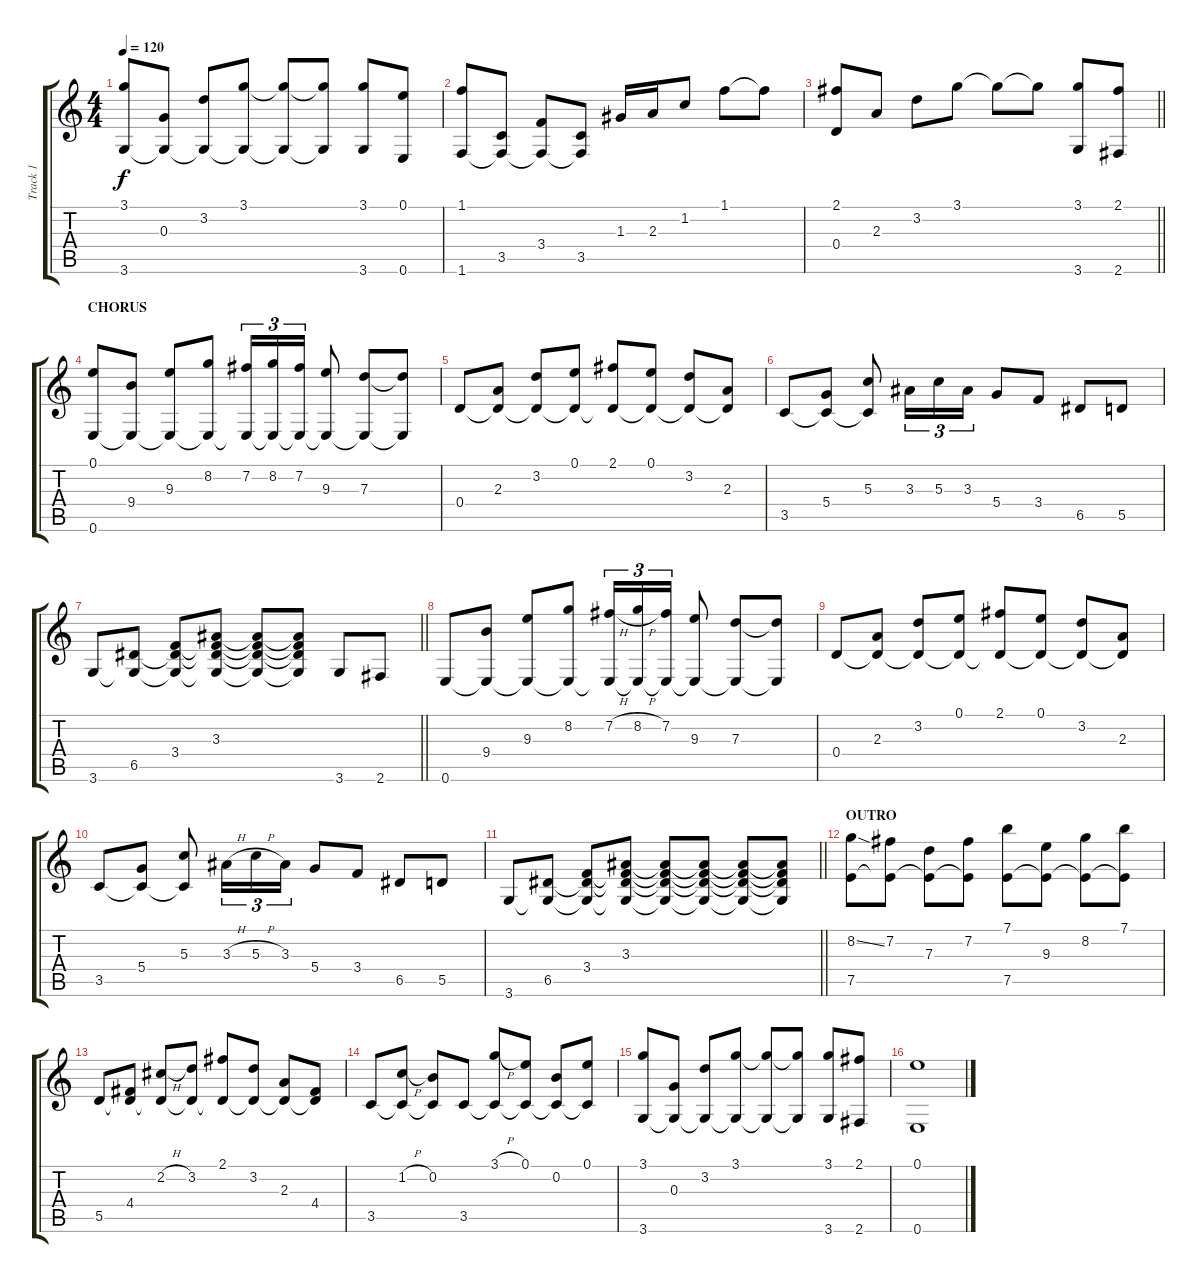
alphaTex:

\track ("Track 1" "Track 1") {instrument acousticguitarsteel}
\staff {score tabs}
\tuning (E4 B3 G3 D3 A2 E2) {hide}
\ts (4 4)
\tempo 120
\clef g2
\ks c
(3.1 3.6).8{dy f} (0.3 3.6{t}).8 (3.2 3.6{t}).8 (3.1 3.6{t}).8 (3.1{t} 3.6{t}).8 (3.1{t} 3.6{t}).8 (3.1 3.6).8 (0.1 0.6).8 |
(1.1 1.6).8 (3.5 1.6{t}).8 (3.4 1.6{t}).8 (3.5 1.6{t}).8 1.3.16 2.3.16 1.2.8 1.1.8 1.1{t}.8 |
\barLineRight lightlight
(2.1 0.4).8 2.3.8 3.2.8 3.1.8 3.1{t}.8 3.1{t}.8 (3.1 3.6).8 (2.1 2.6).8 |
\section ("" "CHORUS")
(0.1 0.6).8 (9.4 0.6{t}).8 (9.3 0.6{t}).8 (8.2 0.6{t}).8 (7.2 0.6{t}).16{tu (3 2)} (8.2 0.6{t}).16{tu (3 2)} (7.2 0.6{t}).16{tu (3 2)} (9.3 0.6{t}).8 (7.3 0.6{t}).8 (7.3{t} 0.6{t}).8 |
0.4.8 (2.3 0.4{t}).8 (3.2 0.4{t}).8 (0.1 0.4{t}).8 (2.1 0.4{t}).8 (0.1 0.4{t}).8 (3.2 0.4{t}).8 (2.3 0.4{t}).8 |
3.5.8 (5.4 3.5{t}).8 (5.3 3.5{t}).8 3.3.16{tu (3 2)} 5.3.16{tu (3 2)} 3.3.16{tu (3 2)} 5.4.8 3.4.8 6.5.8 5.5.8 |
\barLineRight lightlight
3.6.8 (6.5 3.6{t}).8 (3.4 6.5{t} 3.6{t}).8 (3.3 3.4{t} 6.5{t} 3.6{t}).8 (3.3{t} 3.4{t} 6.5{t} 3.6{t}).8 (3.3{t} 3.4{t} 6.5{t} 3.6{t}).8 3.6.8 2.6.8 |
0.6.8 (9.4 0.6{t}).8 (9.3 0.6{t}).8 (8.2 0.6{t}).8 (7.2{h} 0.6{t}).16{tu (3 2)} (8.2{h} 0.6{t}).16{tu (3 2)} (7.2 0.6{t}).16{tu (3 2)} (9.3 0.6{t}).8 (7.3 0.6{t}).8 (7.3{t} 0.6{t}).8 |
0.4.8 (2.3 0.4{t}).8 (3.2 0.4{t}).8 (0.1 0.4{t}).8 (2.1 0.4{t}).8 (0.1 0.4{t}).8 (3.2 0.4{t}).8 (2.3 0.4{t}).8 |
3.5.8 (5.4 3.5{t}).8 (5.3 3.5{t}).8 3.3{h}.16{tu (3 2)} 5.3{h}.16{tu (3 2)} 3.3.16{tu (3 2)} 5.4.8 3.4.8 6.5.8 5.5.8 |
\barLineRight lightlight
3.6.8 (6.5 3.6{t}).8 (3.4 6.5{t} 3.6{t}).8 (3.3 3.4{t} 6.5{t} 3.6{t}).8 (3.3{t} 3.4{t} 6.5{t} 3.6{t}).8 (3.3{t} 3.4{t} 6.5{t} 3.6{t}).8 (3.3{t} 3.4{t} 6.5{t} 3.6{t}).8 (3.3{t} 3.4{t} 6.5{t} 3.6{t}).8 |
\section ("" "OUTRO")
(8.2{ss} 7.5).8 (7.2 7.5{t}).8 (7.3 7.5{t}).8 (7.2 7.5{t}).8 (7.1 7.5).8 (9.3 7.5{t}).8 (8.2 7.5{t}).8 (7.1 7.5{t}).8 |
5.5.8 (4.4 5.5{t}).8 (2.2{h} 5.5{t}).8 (3.2 5.5{t}).8 (2.1 5.5{t}).8 (3.2 5.5{t}).8 (2.3 5.5{t}).8 (4.4 5.5{t}).8 |
3.5.8 (1.2{h} 3.5{t}).8 (0.2 3.5{t}).8 3.5.8 (3.1{h} 3.5{t}).8 (0.1 3.5{t}).8 (0.2 3.5{t}).8 (0.1 3.5{t}).8 |
(3.1 3.6).8 (0.3 3.6{t}).8 (3.2 3.6{t}).8 (3.1 3.6{t}).8 (3.1{t} 3.6{t}).8 (3.1{t} 3.6{t}).8 (3.1 3.6).8 (2.1 2.6).8 |
(0.1 0.6).1
